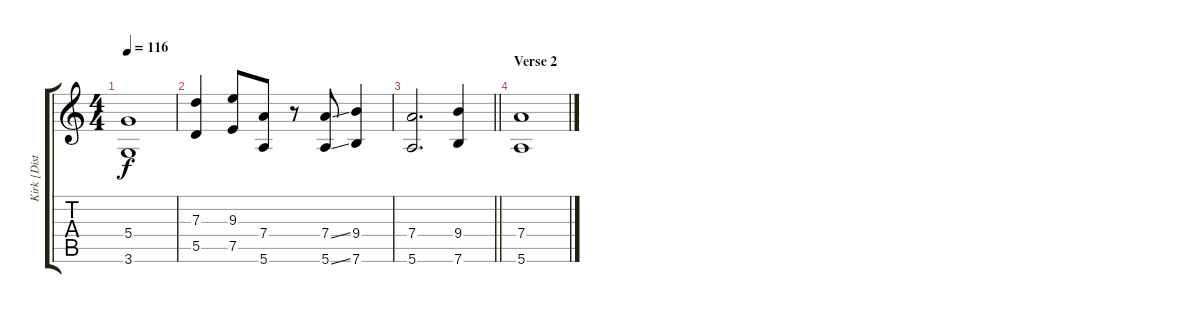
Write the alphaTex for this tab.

\track ("Kirk [Distortion]" "Kirk [Dist") {instrument distortionguitar}
\staff {score tabs}
\tuning (E4 B3 G3 D3 A2 E2) {hide}
\ts (4 4)
\tempo 116
\clef g2
\ks c
(5.4 3.6).1{dy f} |
(7.3 5.5).4 (9.3 7.5).8 (7.4 5.6).8 r.8 (7.4{ss} 5.6{ss}).8 (9.4 7.6).4 |
\barLineRight lightlight
(7.4 5.6).2{d} (9.4 7.6).4 |
\section ("" "Verse 2")
(7.4 5.6).1
